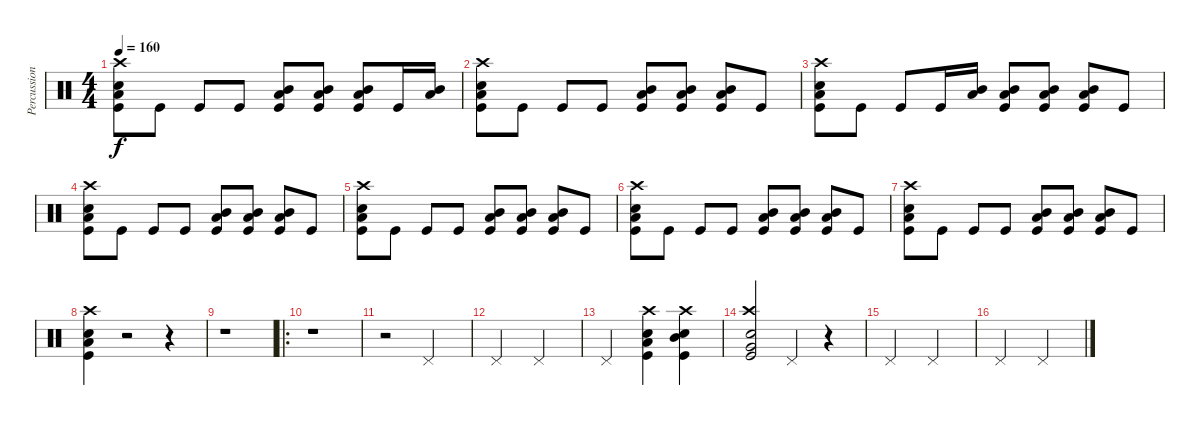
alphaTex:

\track ("Percussions" "Percussion") {instrument percussion}
\staff {score}
\articulation defaults
\ts (4 4)
\tempo 160
\clef neutral
\ks c
("Snare (hit) 2" "Low Tom (hit)" "Kick (hit)" "Crash high (hit)").8{dy f} "Kick (hit)".8 "Kick (hit)".8 "Kick (hit)".8 ("Mid Tom (hit)" "Low Tom (hit)" "Kick (hit)").8 ("Mid Tom (hit)" "Low Tom (hit)" "Kick (hit)").8 ("Mid Tom (hit)" "Low Tom (hit)" "Kick (hit)").8 "Kick (hit)".16 ("Mid Tom (hit)" "Low Tom (hit)").16 |
("Snare (hit) 2" "Low Tom (hit)" "Kick (hit)" "Crash high (hit)").8 "Kick (hit)".8 "Kick (hit)".8 "Kick (hit)".8 ("Mid Tom (hit)" "Low Tom (hit)" "Kick (hit)").8 ("Mid Tom (hit)" "Low Tom (hit)" "Kick (hit)").8 ("Mid Tom (hit)" "Low Tom (hit)" "Kick (hit)").8 "Kick (hit)".8 |
("Snare (hit) 2" "Low Tom (hit)" "Kick (hit)" "Crash high (hit)").8 "Kick (hit)".8 "Kick (hit)".8 "Kick (hit)".16 ("Mid Tom (hit)" "Low Tom (hit)").16 ("Mid Tom (hit)" "Low Tom (hit)" "Kick (hit)").8 ("Mid Tom (hit)" "Low Tom (hit)" "Kick (hit)").8 ("Mid Tom (hit)" "Low Tom (hit)" "Kick (hit)").8 "Kick (hit)".8 |
("Snare (hit) 2" "Low Tom (hit)" "Kick (hit)" "Crash high (hit)").8 "Kick (hit)".8 "Kick (hit)".8 "Kick (hit)".8 ("Mid Tom (hit)" "Low Tom (hit)" "Kick (hit)").8 ("Mid Tom (hit)" "Low Tom (hit)" "Kick (hit)").8 ("Mid Tom (hit)" "Low Tom (hit)" "Kick (hit)").8 "Kick (hit)".8 |
("Snare (hit) 2" "Low Tom (hit)" "Kick (hit)" "Crash high (hit)").8 "Kick (hit)".8 "Kick (hit)".8 "Kick (hit)".8 ("Mid Tom (hit)" "Low Tom (hit)" "Kick (hit)").8 ("Mid Tom (hit)" "Low Tom (hit)" "Kick (hit)").8 ("Mid Tom (hit)" "Low Tom (hit)" "Kick (hit)").8 "Kick (hit)".8 |
("Snare (hit) 2" "Low Tom (hit)" "Kick (hit)" "Crash high (hit)").8 "Kick (hit)".8 "Kick (hit)".8 "Kick (hit)".8 ("Mid Tom (hit)" "Low Tom (hit)" "Kick (hit)").8 ("Mid Tom (hit)" "Low Tom (hit)" "Kick (hit)").8 ("Mid Tom (hit)" "Low Tom (hit)" "Kick (hit)").8 "Kick (hit)".8 |
("Snare (hit) 2" "Low Tom (hit)" "Kick (hit)" "Crash high (hit)").8 "Kick (hit)".8 "Kick (hit)".8 "Kick (hit)".8 ("Mid Tom (hit)" "Low Tom (hit)" "Kick (hit)").8 ("Mid Tom (hit)" "Low Tom (hit)" "Kick (hit)").8 ("Mid Tom (hit)" "Low Tom (hit)" "Kick (hit)").8 "Kick (hit)".8 |
("Snare (hit) 2" "Low Tom (hit)" "Kick (hit)" "Crash high (hit)").4 r.2 r.4 |
r.1 |
\ro
r.1 |
r.2 "Pedal Hi-Hat (hit)".2 |
"Pedal Hi-Hat (hit)".2 "Pedal Hi-Hat (hit)".2 |
"Pedal Hi-Hat (hit)".2 ("Snare (hit) 2" "Low Tom (hit)" "Kick (hit)" "Crash high (hit)").4 ("Snare (hit) 2" "Mid Tom (hit)" "Kick (hit)" "Crash high (hit)").4 |
("Snare (hit) 2" "Very Low Tom (hit)" "Kick (hit)" "Crash high (hit)").2 "Pedal Hi-Hat (hit)".4 r.4 |
"Pedal Hi-Hat (hit)".2 "Pedal Hi-Hat (hit)".2 |
"Pedal Hi-Hat (hit)".2 "Pedal Hi-Hat (hit)".2
